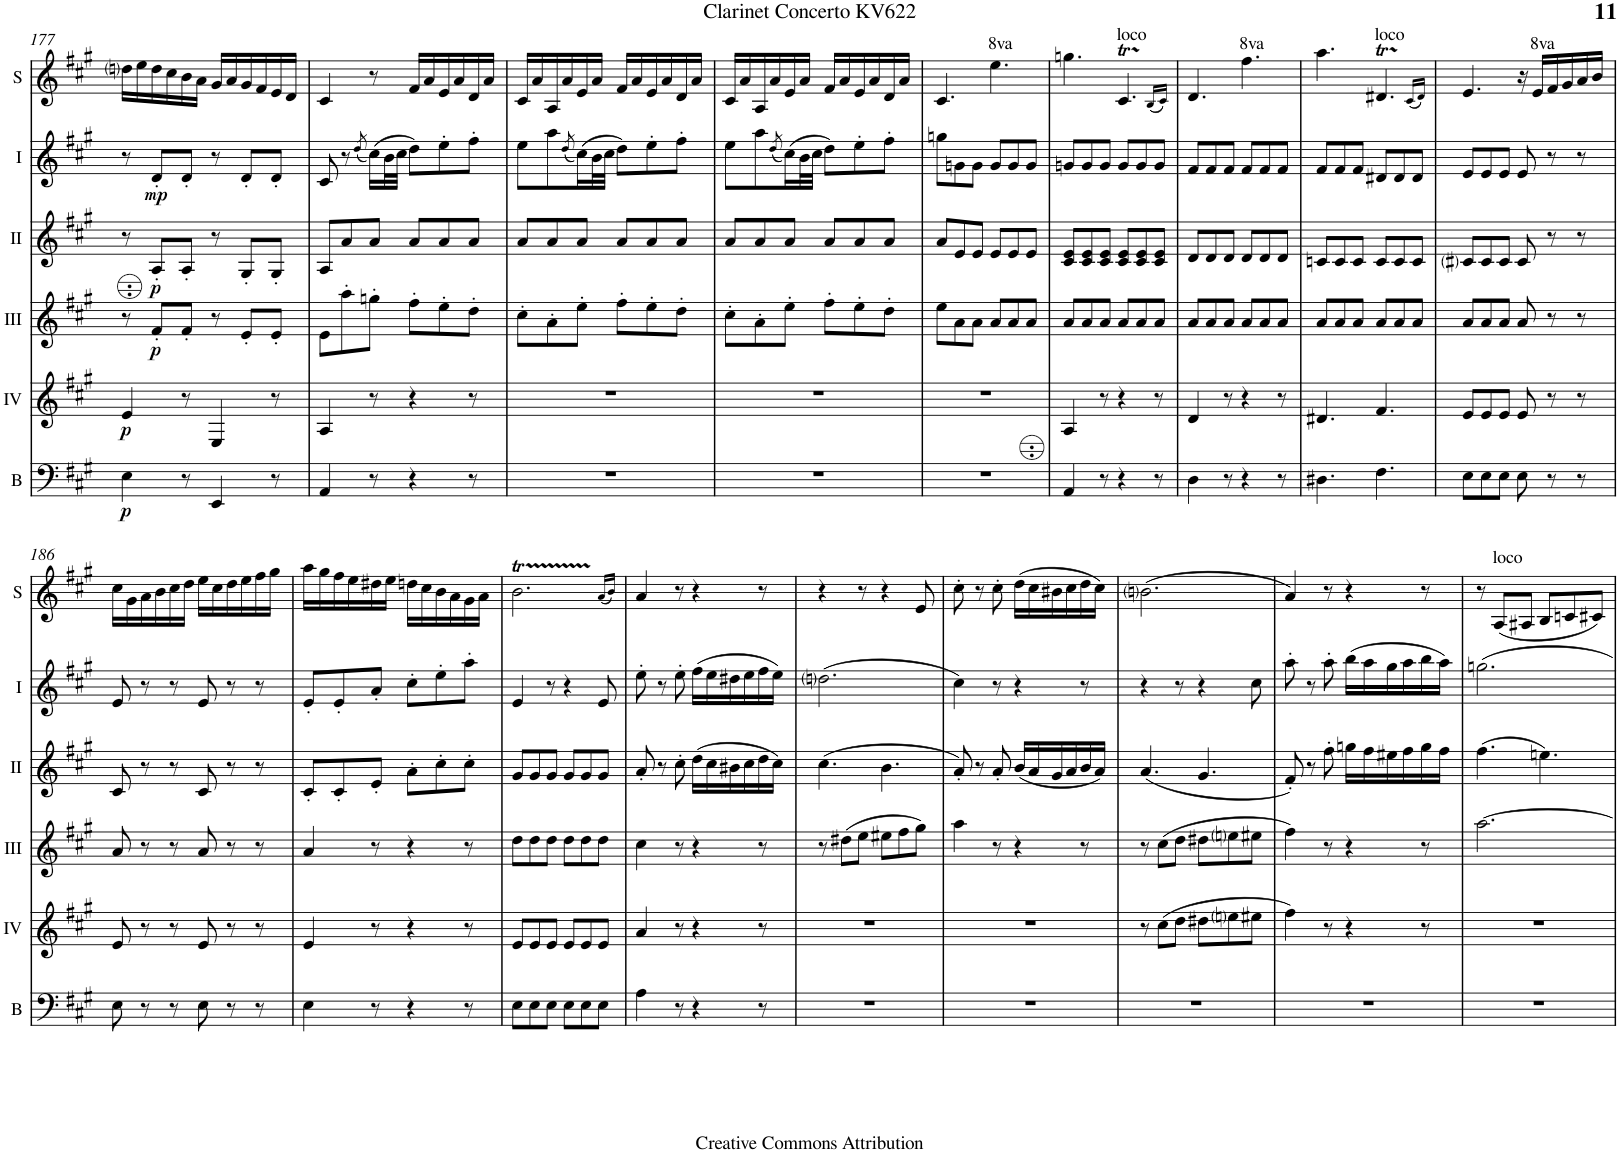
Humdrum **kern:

**kern	**dynam	**kern	**dynam	**kern	**dynam	**kern	**dynam	**kern	**dynam	**kern
*part6	*part6	*part5	*part5	*part4	*part4	*part3	*part3	*part2	*part2	*part1
*staff6	*staff6	*staff5	*staff5	*staff4	*staff4	*staff3	*staff3	*staff2	*staff2	*staff1
*I"Bass	*	*I"Acc. 4	*	*I"Acc. 3	*	*I"Acc. 2	*	*I"Acc. 1	*	*I"Solo bayan
*I'B	*	*	*	*	*	*	*	*	*	*I'S
!!LO:PB:g=z
*clefF4	*	*clefG2	*	*clefG2	*	*clefG2	*	*clefG2	*	*clefG2
*Trd7c12	*	*Trd7c12	*	*Trd7c12	*	*	*	*	*	*
*k[f#c#g#]	*	*k[f#c#g#]	*	*k[f#c#g#]	*	*k[f#c#g#]	*	*k[f#c#g#]	*	*k[f#c#g#]
*M6/8	*	*M6/8	*	*M6/8	*	*M6/8	*	*M6/8	*	*M6/8
=177	=177	=177	=177	=177	=177	=177	=177	=177	=177	=177
!	!LO:DY:b	!	!LO:DY:b	!	!	!	!	!	!	!
4E\	p	4e/	p	8r	.	8r	.	8r	.	16dni\LL
.	.	.	.	.	.	.	.	.	.	16e\
!	!	!	!	!	!LO:DY:b	!	!LO:DY:b	!	!LO:DY:b	!
.	.	.	.	8f#'/L	p	8A'/L	p	8d'/L	mp	16d\
.	.	.	.	.	.	.	.	.	.	16c#\
8r	.	8r	.	8f#'/J	.	8A'/J	.	8d'/J	.	16B\
.	.	.	.	.	.	.	.	.	.	16A\JJ
4EE/	.	4E/	.	8r	.	8r	.	8r	.	16G#/LL
.	.	.	.	.	.	.	.	.	.	16A/
.	.	.	.	8e'/L	.	8G#'/L	.	8d'/L	.	16G#/
.	.	.	.	.	.	.	.	.	.	16F#/
8r	.	8r	.	8e'/J	.	8G#'/J	.	8d'/J	.	16E/
.	.	.	.	.	.	.	.	.	.	16D/JJ
=178	=178	=178	=178	=178	=178	=178	=178	=178	=178	=178
4AA/	.	4A/	.	8e\L	.	8A/L	.	8c#/	.	4C#/
.	.	.	.	8aa'\	.	8a/	.	8r	.	.
.	.	.	.	.	.	.	.	(8qdd/	.	.
8r	.	8r	.	8ggn'\J	.	8a/J	.	(16cc#\LL)	.	8r
.	.	.	.	.	.	.	.	32b\L	.	.
.	.	.	.	.	.	.	.	32cc#\JJJ	.	.
4r	.	4r	.	8ff#'\L	.	8a/L	.	8dd\L)	.	16F#/LL
.	.	.	.	.	.	.	.	.	.	16A/
.	.	.	.	8ee'\	.	8a/	.	8ee'\	.	16E/
.	.	.	.	.	.	.	.	.	.	16A/
8r	.	8r	.	8dd'\J	.	8a/J	.	8ff#'\J	.	16D/
.	.	.	.	.	.	.	.	.	.	16A/JJ
=179	=179	=179	=179	=179	=179	=179	=179	=179	=179	=179
2.r	.	2.r	.	8cc#'\L	.	8a/L	.	8ee\L	.	16C#/LL
.	.	.	.	.	.	.	.	.	.	16A/
.	.	.	.	8a'\	.	8a/	.	8aa\	.	16AA/
.	.	.	.	.	.	.	.	.	.	16A/
.	.	.	.	.	.	.	.	(8qdd/	.	.
.	.	.	.	8ee'\J	.	8a/J	.	(16cc#\L)	.	16E/
.	.	.	.	.	.	.	.	32b\L	.	16A/JJ
.	.	.	.	.	.	.	.	32cc#\JJJ	.	.
.	.	.	.	8ff#'\L	.	8a/L	.	8dd\L)	.	16F#/LL
.	.	.	.	.	.	.	.	.	.	16A/
.	.	.	.	8ee'\	.	8a/	.	8ee'\	.	16E/
.	.	.	.	.	.	.	.	.	.	16A/
.	.	.	.	8dd'\J	.	8a/J	.	8ff#'\J	.	16D/
.	.	.	.	.	.	.	.	.	.	16A/JJ
=180	=180	=180	=180	=180	=180	=180	=180	=180	=180	=180
2.r	.	2.r	.	8cc#'\L	.	8a/L	.	8ee\L	.	16C#/LL
.	.	.	.	.	.	.	.	.	.	16A/
.	.	.	.	8a'\	.	8a/	.	8aa\	.	16AA/
.	.	.	.	.	.	.	.	.	.	16A/
.	.	.	.	.	.	.	.	(8qdd/	.	.
.	.	.	.	8ee'\J	.	8a/J	.	(16cc#\L)	.	16E/
.	.	.	.	.	.	.	.	32b\L	.	16A/JJ
.	.	.	.	.	.	.	.	32cc#\JJJ	.	.
.	.	.	.	8ff#'\L	.	8a/L	.	8dd\L)	.	16F#/LL
.	.	.	.	.	.	.	.	.	.	16A/
.	.	.	.	8ee'\	.	8a/	.	8ee'\	.	16E/
.	.	.	.	.	.	.	.	.	.	16A/
.	.	.	.	8dd'\J	.	8a/J	.	8ff#'\J	.	16D/
.	.	.	.	.	.	.	.	.	.	16A/JJ
=181	=181	=181	=181	=181	=181	=181	=181	=181	=181	=181
2.r	.	2.r	.	8ee\L	.	8a/L	.	8ggn\L	.	4.C#/
.	.	.	.	8a\	.	8e/	.	8gn\	.	.
.	.	.	.	8a\J	.	8e/J	.	8g\J	.	.
!	!	!	!	!	!	!	!	!	!	!LO:TX:a:t=8va
.	.	.	.	8a/L	.	8e/L	.	8g/L	.	4.ee\
.	.	.	.	8a/	.	8e/	.	8g/	.	.
.	.	.	.	8a/J	.	8e/J	.	8g/J	.	.
=182	=182	=182	=182	=182	=182	=182	=182	=182	=182	=182
4AA/	.	4A/	.	8a/L	.	8c#/ 8e/L	.	8gn/L	.	4.ggn\
.	.	.	.	8a/	.	8c#/ 8e/	.	8g/	.	.
8r	.	8r	.	8a/J	.	8c#/ 8e/J	.	8g/J	.	.
!	!	!	!	!	!	!	!	!	!	!LO:TX:a:t=loco
4r	.	4r	.	8a/L	.	8c#/ 8e/L	.	8g/L	.	4.C#t/
.	.	.	.	8a/	.	8c#/ 8e/	.	8g/	.	.
8r	.	8r	.	8a/J	.	8c#/ 8e/J	.	8g/J	.	.
.	.	.	.	.	.	.	.	.	.	(16qBB/LL
.	.	.	.	.	.	.	.	.	.	16qC#/JJ)
=183	=183	=183	=183	=183	=183	=183	=183	=183	=183	=183
4D\	.	4d/	.	8a/L	.	8d/L	.	8f#/L	.	4.D/
.	.	.	.	8a/	.	8d/	.	8f#/	.	.
8r	.	8r	.	8a/J	.	8d/J	.	8f#/J	.	.
!	!	!	!	!	!	!	!	!	!	!LO:TX:a:t=8va
4r	.	4r	.	8a/L	.	8d/L	.	8f#/L	.	4.ff#\
.	.	.	.	8a/	.	8d/	.	8f#/	.	.
8r	.	8r	.	8a/J	.	8d/J	.	8f#/J	.	.
=184	=184	=184	=184	=184	=184	=184	=184	=184	=184	=184
4.D#X\	.	4.d#X/	.	8a/L	.	8cn/L	.	8f#/L	.	4.aa\
.	.	.	.	8a/	.	8c/	.	8f#/	.	.
.	.	.	.	8a/J	.	8c/J	.	8f#/J	.	.
!	!	!	!	!	!	!	!	!	!	!LO:TX:a:t=loco
4.F#\	.	4.f#/	.	8a/L	.	8c/L	.	8d#X/L	.	4.D#Xt/
.	.	.	.	8a/	.	8c/	.	8d#/	.	.
.	.	.	.	8a/J	.	8c/J	.	8d#/J	.	.
.	.	.	.	.	.	.	.	.	.	(16qC#/LL
.	.	.	.	.	.	.	.	.	.	16qD#/JJ)
=185	=185	=185	=185	=185	=185	=185	=185	=185	=185	=185
8E\L	.	8e/L	.	8a/L	.	8c#i/L	.	8e/L	.	4.E/
8E\	.	8e/	.	8a/	.	8c#/	.	8e/	.	.
8E\J	.	8e/J	.	8a/J	.	8c#/J	.	8e/J	.	.
8E\	.	8e/	.	8a/	.	8c#/	.	8e/	.	16r
!	!	!	!	!	!	!	!	!	!	!LO:TX:a:t=8va
.	.	.	.	.	.	.	.	.	.	16e/LL
8r	.	8r	.	8r	.	8r	.	8r	.	16f#/
.	.	.	.	.	.	.	.	.	.	16g#/
8r	.	8r	.	8r	.	8r	.	8r	.	16a/
.	.	.	.	.	.	.	.	.	.	16b/JJ
!!LO:LB:g=z
=186	=186	=186	=186	=186	=186	=186	=186	=186	=186	=186
8E\	.	8e/	.	8a/	.	8c#/	.	8e/	.	16cc#\LL
.	.	.	.	.	.	.	.	.	.	16g#\
8r	.	8r	.	8r	.	8r	.	8r	.	16a\
.	.	.	.	.	.	.	.	.	.	16b\
8r	.	8r	.	8r	.	8r	.	8r	.	16cc#\
.	.	.	.	.	.	.	.	.	.	16dd\JJ
8E\	.	8e/	.	8a/	.	8c#/	.	8e/	.	16ee\LL
.	.	.	.	.	.	.	.	.	.	16cc#\
8r	.	8r	.	8r	.	8r	.	8r	.	16dd\
.	.	.	.	.	.	.	.	.	.	16ee\
8r	.	8r	.	8r	.	8r	.	8r	.	16ff#\
.	.	.	.	.	.	.	.	.	.	16gg#\JJ
=187	=187	=187	=187	=187	=187	=187	=187	=187	=187	=187
4E\	.	4e/	.	4a/	.	8c#'/L	.	8e'/L	.	16aa\LL
.	.	.	.	.	.	.	.	.	.	16gg#\
.	.	.	.	.	.	8c#'/	.	8e'/	.	16ff#\
.	.	.	.	.	.	.	.	.	.	16ee\
8r	.	8r	.	8r	.	8e'/J	.	8a'/J	.	16dd#X\
.	.	.	.	.	.	.	.	.	.	16ee\JJ
4r	.	4r	.	4r	.	8a'\L	.	8cc#'\L	.	16ddn\LL
.	.	.	.	.	.	.	.	.	.	16cc#\
.	.	.	.	.	.	8cc#'\	.	8ee'\	.	16b\
.	.	.	.	.	.	.	.	.	.	16a\
8r	.	8r	.	8r	.	8cc#'\J	.	8aa'\J	.	16g#\
.	.	.	.	.	.	.	.	.	.	16a\JJ
=188	=188	=188	=188	=188	=188	=188	=188	=188	=188	=188
8E\L	.	8e/L	.	8dd\L	.	8g#/L	.	4e/	.	2.bT\
8E\	.	8e/	.	8dd\	.	8g#/	.	.	.	.
8E\J	.	8e/J	.	8dd\J	.	8g#/J	.	8r	.	.
8E\L	.	8e/L	.	8dd\L	.	8g#/L	.	4r	.	.
8E\	.	8e/	.	8dd\	.	8g#/	.	.	.	.
8E\J	.	8e/J	.	8dd\J	.	8g#/J	.	8e/	.	.
.	.	.	.	.	.	.	.	.	.	(16qa/LL
.	.	.	.	.	.	.	.	.	.	16qb/JJ)
=189	=189	=189	=189	=189	=189	=189	=189	=189	=189	=189
4A\	.	4a/	.	4cc#\	.	8a'/	.	8ee'\	.	4a/
.	.	.	.	.	.	8r	.	8r	.	.
8r	.	8r	.	8r	.	8cc#'\	.	8ee'\	.	8r
4r	.	4r	.	4r	.	(16dd\LL	.	(16ff#\LL	.	4r
.	.	.	.	.	.	16cc#\	.	16ee\	.	.
.	.	.	.	.	.	16b#X\	.	16dd#X\	.	.
.	.	.	.	.	.	16cc#\	.	16ee\	.	.
8r	.	8r	.	8r	.	16dd\	.	16ff#\	.	8r
.	.	.	.	.	.	16cc#\JJ)	.	16ee\JJ)	.	.
=190	=190	=190	=190	=190	=190	=190	=190	=190	=190	=190
2.r	.	2.r	.	8r	.	(4.cc#\	.	(2.ddni\	.	4r
.	.	.	.	(8dd#X\L	.	.	.	.	.	.
.	.	.	.	8ee\J	.	.	.	.	.	8r
.	.	.	.	8ee#X\L	.	4.b\	.	.	.	4r
.	.	.	.	8ff#\	.	.	.	.	.	.
.	.	.	.	8gg#\J)	.	.	.	.	.	8e/
=191	=191	=191	=191	=191	=191	=191	=191	=191	=191	=191
2.r	.	2.r	.	4aa\	.	8a'/)	.	4cc#\)	.	8cc#'\
.	.	.	.	.	.	8r	.	.	.	8r
.	.	.	.	8r	.	8a'/	.	8r	.	8cc#'\
.	.	.	.	4r	.	(16b/LL	.	4r	.	(16dd\LL
.	.	.	.	.	.	16a/	.	.	.	16cc#\
.	.	.	.	.	.	16g#/	.	.	.	16b#X\
.	.	.	.	.	.	16a/	.	.	.	16cc#\
.	.	.	.	8r	.	16b/	.	8r	.	16dd\
.	.	.	.	.	.	16a/JJ)	.	.	.	16cc#\JJ)
=192	=192	=192	=192	=192	=192	=192	=192	=192	=192	=192
2.r	.	8r	.	8r	.	(4.a/	.	4r	.	(2.bni\
.	.	(8cc#\L	.	(8cc#\L	.	.	.	.	.	.
.	.	8dd\J	.	8dd\J	.	.	.	8r	.	.
.	.	8dd#X\L	.	8dd#X\L	.	4.g#/	.	4r	.	.
.	.	8eeni\	.	8eeni\	.	.	.	.	.	.
.	.	8ee#X\J	.	8ee#X\J	.	.	.	8cc#\	.	.
=193	=193	=193	=193	=193	=193	=193	=193	=193	=193	=193
2.r	.	4ff#\)	.	4ff#\)	.	8f#'/)	.	8aa'\	.	4a/)
.	.	.	.	.	.	8r	.	8r	.	.
.	.	8r	.	8r	.	8ff#'\	.	8aa'\	.	8r
.	.	4r	.	4r	.	16ggn\LL	.	(16bb\LL	.	4r
.	.	.	.	.	.	16ff#\	.	16aa\	.	.
.	.	.	.	.	.	16ee#X\	.	16gg#\	.	.
.	.	.	.	.	.	16ff#\	.	16aa\	.	.
.	.	8r	.	8r	.	16gg\	.	16bb\	.	8r
.	.	.	.	.	.	16ff#\JJ	.	16aa\JJ)	.	.
=194	=194	=194	=194	=194	=194	=194	=194	=194	=194	=194
2.r	.	2.r	.	[2.aa\	.	(4.ff#\	.	2.ggn\	.	8r
!	!	!	!	!	!	!	!	!	!	!LO:TX:a:t=loco
.	.	.	.	.	.	.	.	.	.	(8AA/L
.	.	.	.	.	.	.	.	.	.	8AA#X/J
.	.	.	.	.	.	4.een\)	.	.	.	8BB/L
.	.	.	.	.	.	.	.	.	.	8Cn/
.	.	.	.	.	.	.	.	.	.	8C#X/J)
=	=	=	=	=	=	=	=	=	=	=
*-	*-	*-	*-	*-	*-	*-	*-	*-	*-	*-
